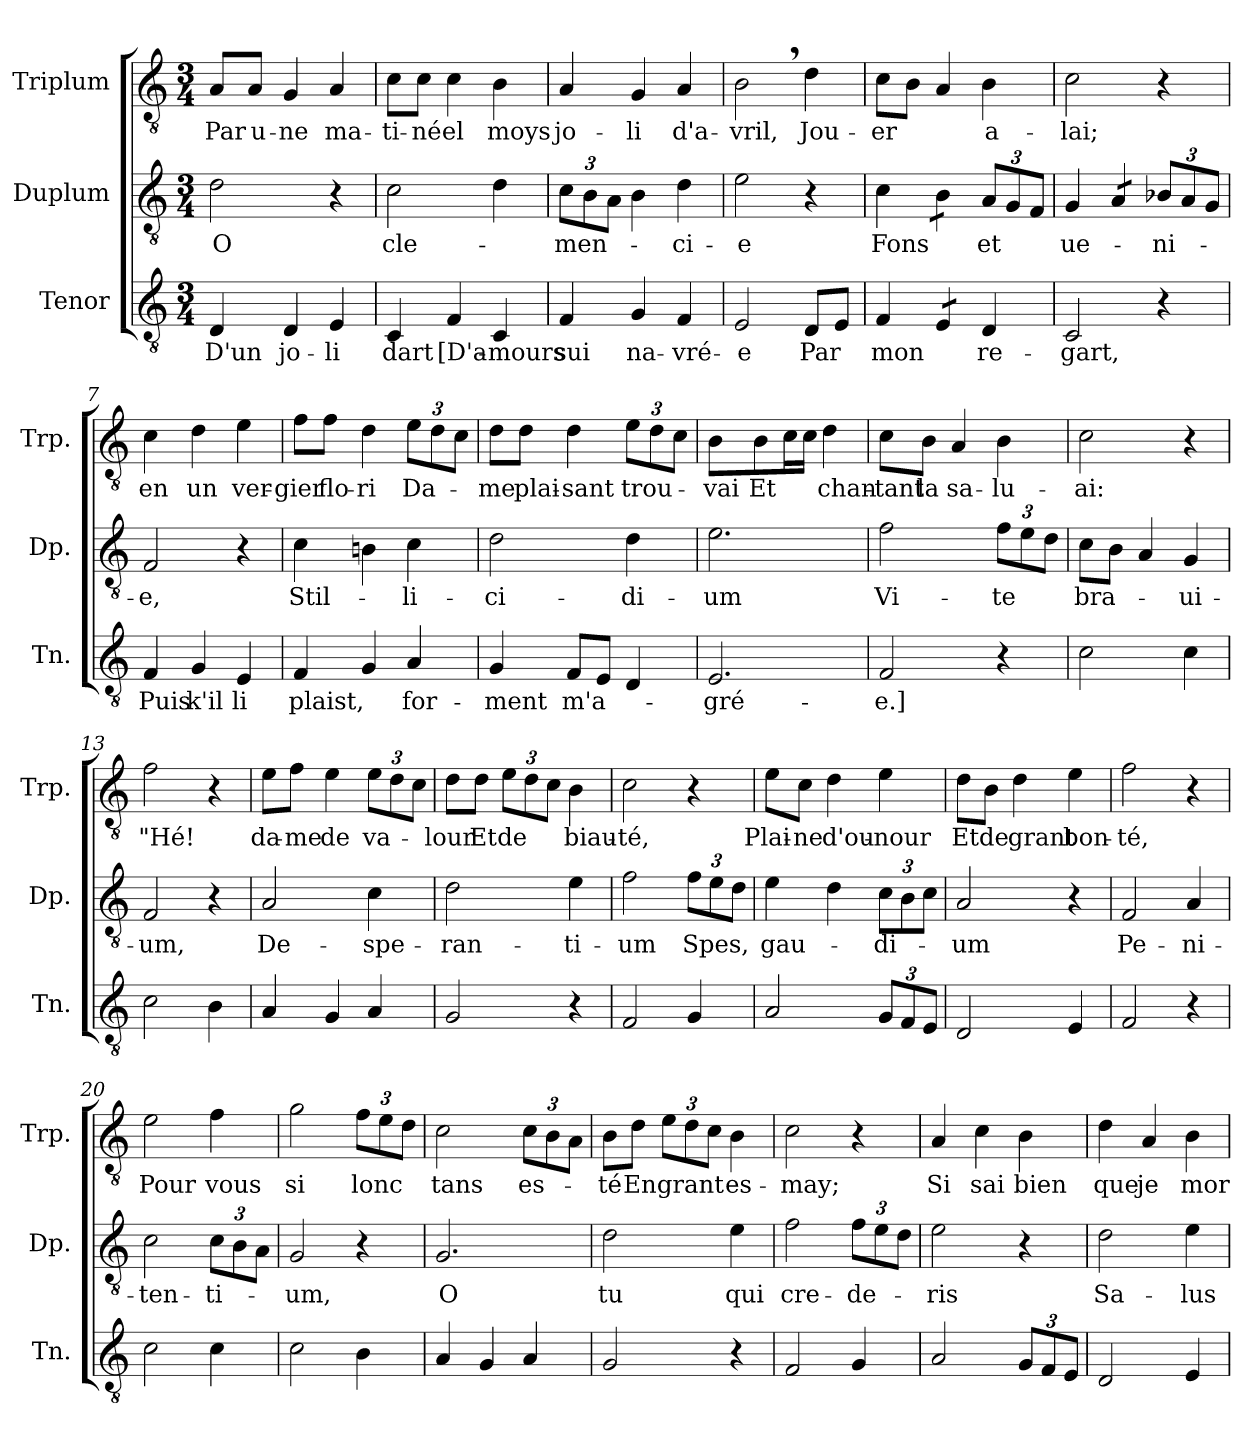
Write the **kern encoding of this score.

**kern	**text	**kern	**text	**kern	**text
*part3	*part3	*part2	*part2	*part1	*part1
*staff3	*staff3	*staff2	*staff2	*staff1	*staff1
*I"Tenor	*	*I"Duplum	*	*I"Triplum	*
*I'Tn.	*	*I'Dp.	*	*I'Trp.	*
*clefGv2	*	*clefGv2	*	*clefGv2	*
*k[]	*	*k[]	*	*k[]	*
*M3/4	*	*M3/4	*	*M3/4	*
=1	=1	=1	=1	=1	=1
!	!LO:LY:b	!	!LO:LY:b	!	!LO:LY:b
4D/	D'un	2d\	O	8A/L	Par
!	!	!	!	!	!LO:LY:b
.	.	.	.	8A/J	u-
!	!LO:LY:b	!	!	!	!LO:LY:b
4D/	jo-	.	.	4G/	-ne
!	!LO:LY:b	!	!	!	!LO:LY:b
4E/	-li	4r	.	4A/	ma-
=2	=2	=2	=2	=2	=2
!	!LO:LY:b	!	!LO:LY:b	!	!LO:LY:b
4C/	dart	2c\	cle-	8c\L	-ti-
!	!	!	!	!	!LO:LY:b
.	.	.	.	8c\J	-né
!	!LO:LY:b	!	!	!	!LO:LY:b
4F/	[D'a-	.	.	4c\	el
!	!LO:LY:b	!	!	!	!LO:LY:b
4C/	-mours	4d\	.	4B\	moys
=3	=3	=3	=3	=3	=3
!	!LO:LY:b	!	!	!	!
*	*	*Xbrackettup	*	*	*
!	!	!	!LO:LY:b	!	!LO:LY:b
4F/	sui	12c\L	-men-	4A/	jo-
.	.	12B\	.	.	.
.	.	12A\J	.	.	.
!	!LO:LY:b	!	!	!	!LO:LY:b
4G/	na-	4B\	.	4G/	-li
!	!LO:LY:b	!	!LO:LY:b	!	!LO:LY:b
4F/	-vré-	4d\	-ci-	4A/	d'a-
=4	=4	=4	=4	=4	=4
!	!LO:LY:b	!	!LO:LY:b	!	!LO:LY:b
2E/	-e	2e\	-e	2B,\	-vril,
!	!LO:LY:b	!	!	!	!LO:LY:b
8D/L	Par	4r	.	4d\	Jou-
8E/J	.	.	.	.	.
=5	=5	=5	=5	=5	=5
!	!LO:LY:b	!	!LO:LY:b	!	!LO:LY:b
4F/	mon	4c\	Fons	8c\L	-er
.	.	.	.	8B\J	.
*tremolo	*	*	*	*	*
*	*	*tremolo	*	*	*
8E/L	.	8B\L	.	4A/	.
8E/J	.	8B\J	.	.	.
*	*	*Xtremolo	*	*	*
*Xtremolo	*	*	*	*	*
!	!LO:LY:b	!	!LO:LY:b	!	!LO:LY:b
4D/	re-	12A/L	et	4B\	a-
.	.	12G/	.	.	.
.	.	12F/J	.	.	.
=6	=6	=6	=6	=6	=6
!	!LO:LY:b	!	!LO:LY:b	!	!LO:LY:b
2C/	-gart,	4G/	ue-	2c\	-lai;
*	*	*tremolo	*	*	*
.	.	8A/L	.	.	.
.	.	8A/J	.	.	.
*	*	*Xtremolo	*	*	*
!	!	!	!LO:LY:b	!	!
4r	.	12B-X/L	-ni-	4r	.
.	.	12A/	.	.	.
.	.	12G/J	.	.	.
!!LO:LB:g=z
=7	=7	=7	=7	=7	=7
!	!LO:LY:b	!	!LO:LY:b	!	!LO:LY:b
4F/	Puis	2F/	-e,	4c\	en
!	!LO:LY:b	!	!	!	!LO:LY:b
4G/	k'il	.	.	4d\	un
!	!LO:LY:b	!	!	!	!LO:LY:b
4E/	li	4r	.	4e\	ver-
=8	=8	=8	=8	=8	=8
!	!LO:LY:b	!	!LO:LY:b	!	!LO:LY:b
4F/	plaist,	4c\	Stil-	8f\L	-gier
!	!	!	!	!	!LO:LY:b
.	.	.	.	8f\J	flo-
!	!	!	!	!	!LO:LY:b
4G/	.	4Bn\	.	4d\	-ri
!	!LO:LY:b	!	!LO:LY:b	!	!
*	*	*	*	*Xbrackettup	*
!	!	!	!	!	!LO:LY:b
4A/	for-	4c\	-li-	12e\L	Da-
.	.	.	.	12d\	.
.	.	.	.	12c\J	.
=9	=9	=9	=9	=9	=9
!	!LO:LY:b	!	!LO:LY:b	!	!LO:LY:b
4G/	-ment	2d\	-ci-	8d\L	-me
!	!	!	!	!	!LO:LY:b
.	.	.	.	8d\J	plai-
!	!LO:LY:b	!	!	!	!LO:LY:b
8F/L	m'a-	.	.	4d\	-sant
8E/J	.	.	.	.	.
!	!	!	!LO:LY:b	!	!LO:LY:b
4D/	.	4d\	-di-	12e\L	trou-
.	.	.	.	12d\	.
.	.	.	.	12c\J	.
=10	=10	=10	=10	=10	=10
!	!LO:LY:b	!	!LO:LY:b	!	!LO:LY:b
2.E/	-gré-	2.e\	-um	4B\	-vai
!	!	!	!	!	!LO:LY:b
.	.	.	.	8B\L	Et
*	*	*	*	*tremolo	*
.	.	.	.	16c\	.
.	.	.	.	16c\JJ	.
*	*	*	*	*Xtremolo	*
!	!	!	!	!	!LO:LY:b
.	.	.	.	4d\	chan-
=11	=11	=11	=11	=11	=11
!	!LO:LY:b	!	!LO:LY:b	!	!LO:LY:b
2F/	-e.]	2f\	Vi-	8c\L	-tant
!	!	!	!	!	!LO:LY:b
.	.	.	.	8B\J	la
!	!	!	!	!	!LO:LY:b
.	.	.	.	4A/	sa-
!	!	!	!LO:LY:b	!	!LO:LY:b
4r	.	12f\L	-te	4B\	-lu-
.	.	12e\	.	.	.
.	.	12d\J	.	.	.
=12	=12	=12	=12	=12	=12
!	!	!	!LO:LY:b	!	!LO:LY:b
2c\	.	8c\L	bra-	2c\	-ai:
.	.	8B\J	.	.	.
.	.	4A/	.	.	.
!	!	!	!LO:LY:b	!	!
4c\	.	4G/	-ui-	4r	.
=13	=13	=13	=13	=13	=13
!	!	!	!LO:LY:b	!	!LO:LY:b
2c\	.	2F/	-um,	2f\	"Hé!
4B\	.	4r	.	4r	.
!!LO:LB:g=z
=14	=14	=14	=14	=14	=14
!	!	!	!LO:LY:b	!	!LO:LY:b
4A/	.	2A/	De-	8e\L	da-
!	!	!	!	!	!LO:LY:b
.	.	.	.	8f\J	-me
!	!	!	!	!	!LO:LY:b
4G/	.	.	.	4e\	de
!	!	!	!LO:LY:b	!	!LO:LY:b
4A/	.	4c\	-spe-	12e\L	va-
.	.	.	.	12d\	.
.	.	.	.	12c\J	.
=15	=15	=15	=15	=15	=15
!	!	!	!LO:LY:b	!	!LO:LY:b
2G/	.	2d\	-ran-	8d\L	-lour
!	!	!	!	!	!LO:LY:b
.	.	.	.	8d\J	Et
!	!	!	!	!	!LO:LY:b
.	.	.	.	12e\L	de
.	.	.	.	12d\	.
.	.	.	.	12c\J	.
!	!	!	!LO:LY:b	!	!LO:LY:b
4r	.	4e\	-ti-	4B\	biau-
=16	=16	=16	=16	=16	=16
!	!	!	!LO:LY:b	!	!LO:LY:b
2F/	.	2f\	-um	2c\	-té,
!	!	!	!LO:LY:b	!	!
4G/	.	12f\L	Spes,	4r	.
.	.	12e\	.	.	.
.	.	12d\J	.	.	.
=17	=17	=17	=17	=17	=17
!	!	!	!LO:LY:b	!	!LO:LY:b
2A/	.	4e\	gau-	8e\L	Plai-
!	!	!	!	!	!LO:LY:b
.	.	.	.	8c\J	-ne
!	!	!	!	!	!LO:LY:b
.	.	4d\	.	4d\	d'ou-
*Xbrackettup	*	*	*	*	*
!	!	!	!LO:LY:b	!	!LO:LY:b
12G/L	.	12c\L	-di-	4e\	-nour
12F/	.	12B\	.	.	.
12E/J	.	12c\J	.	.	.
=18	=18	=18	=18	=18	=18
!	!	!	!LO:LY:b	!	!LO:LY:b
2D/	.	2A/	-um	8d\L	Et
!	!	!	!	!	!LO:LY:b
.	.	.	.	8B\J	de
!	!	!	!	!	!LO:LY:b
.	.	.	.	4d\	grant
!	!	!	!	!	!LO:LY:b
4E/	.	4r	.	4e\	bon-
=19	=19	=19	=19	=19	=19
!	!	!	!LO:LY:b	!	!LO:LY:b
2F/	.	2F/	Pe-	2f\	-té,
!	!	!	!LO:LY:b	!	!
4r	.	4A/	-ni-	4r	.
!!LO:LB:g=z
=20	=20	=20	=20	=20	=20
!	!	!	!LO:LY:b	!	!LO:LY:b
2c\	.	2c\	-ten-	2e\	Pour
!	!	!	!LO:LY:b	!	!LO:LY:b
4c\	.	12c\L	-ti-	4f\	vous
.	.	12B\	.	.	.
.	.	12A\J	.	.	.
=21	=21	=21	=21	=21	=21
!	!	!	!LO:LY:b	!	!LO:LY:b
2c\	.	2G/	-um,	2g\	si
!	!	!	!	!	!LO:LY:b
4B\	.	4r	.	12f\L	lonc
.	.	.	.	12e\	.
.	.	.	.	12d\J	.
=22	=22	=22	=22	=22	=22
!	!	!	!LO:LY:b	!	!LO:LY:b
4A/	.	2.G/	O	2c\	tans
4G/	.	.	.	.	.
!	!	!	!	!	!LO:LY:b
4A/	.	.	.	12c\L	es-
.	.	.	.	12B\	.
.	.	.	.	12A\J	.
=23	=23	=23	=23	=23	=23
!	!	!	!LO:LY:b	!	!LO:LY:b
2G/	.	2d\	tu	8B\L	-té
!	!	!	!	!	!LO:LY:b
.	.	.	.	8d\J	En
!	!	!	!	!	!LO:LY:b
.	.	.	.	12e\L	grant
.	.	.	.	12d\	.
.	.	.	.	12c\J	.
!	!	!	!LO:LY:b	!	!LO:LY:b
4r	.	4e\	qui	4B\	es-
=24	=24	=24	=24	=24	=24
!	!	!	!LO:LY:b	!	!LO:LY:b
2F/	.	2f\	cre-	2c\	-may;
!	!	!	!LO:LY:b	!	!
4G/	.	12f\L	-de-	4r	.
.	.	12e\	.	.	.
.	.	12d\J	.	.	.
=25	=25	=25	=25	=25	=25
!	!	!	!LO:LY:b	!	!LO:LY:b
2A/	.	2e\	-ris	4A/	Si
!	!	!	!	!	!LO:LY:b
.	.	.	.	4c\	sai
!	!	!	!	!	!LO:LY:b
12G/L	.	4r	.	4B\	bien
12F/	.	.	.	.	.
12E/J	.	.	.	.	.
=26	=26	=26	=26	=26	=26
!	!	!	!LO:LY:b	!	!LO:LY:b
2D/	.	2d\	Sa-	4d\	que
!	!	!	!	!	!LO:LY:b
.	.	.	.	4A/	je
!	!	!	!LO:LY:b	!	!LO:LY:b
4E/	.	4e\	-lus	4B\	mor-
=	=	=	=	=	=
*-	*-	*-	*-	*-	*-
